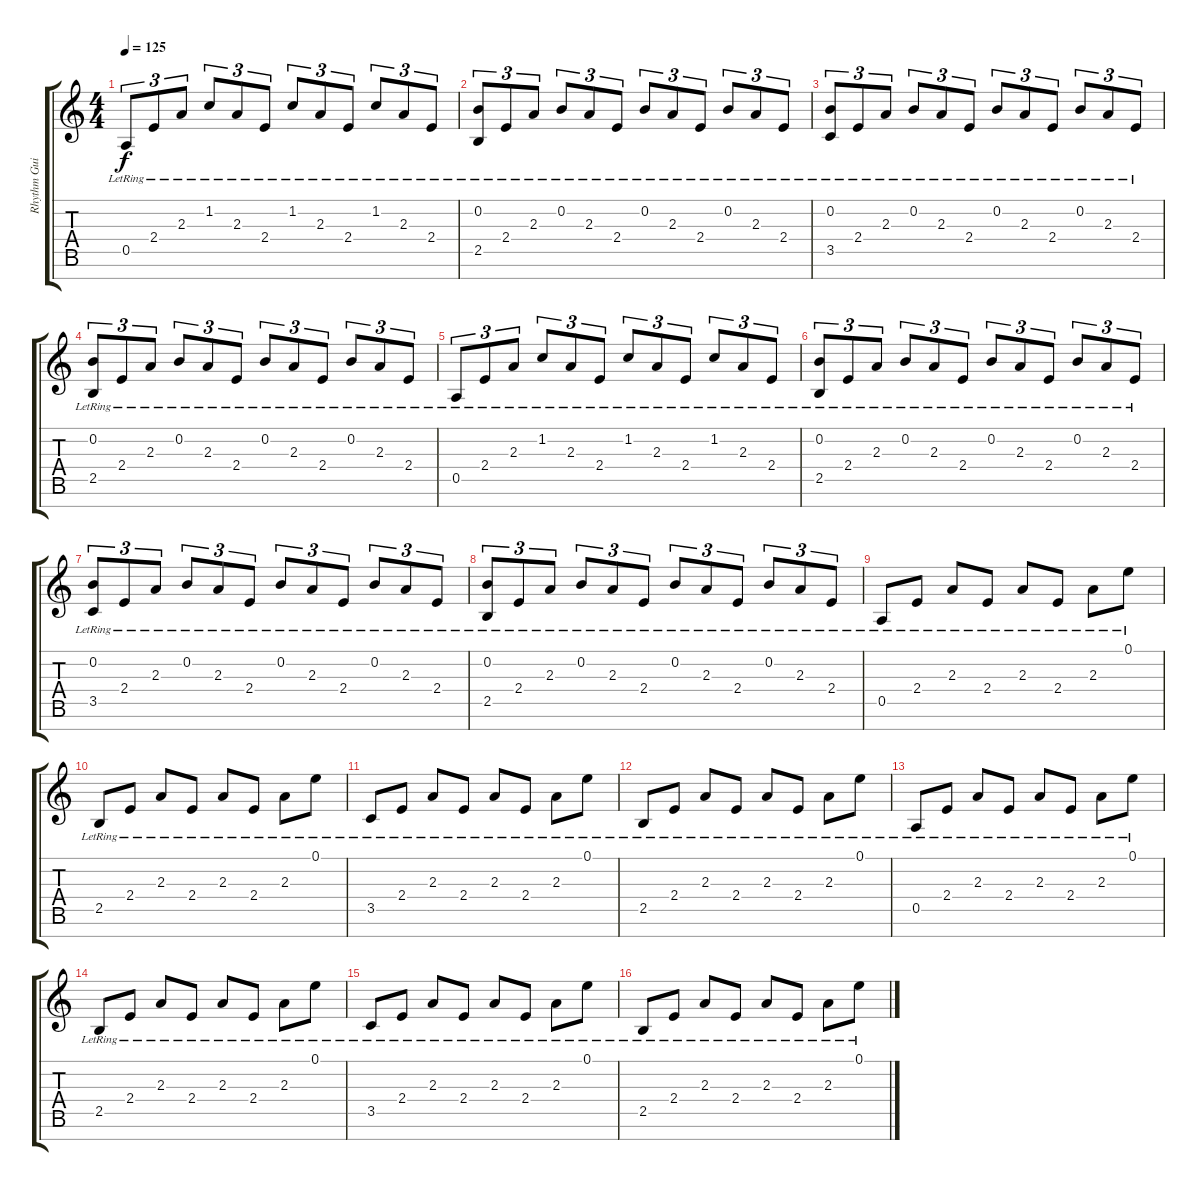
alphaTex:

\track ("Rhythm Guitar" "Rhythm Gui") {instrument electricguitarclean}
\staff {score tabs}
\tuning (E4 B3 G3 D3 A2 E2 B1) {hide}
\ts (4 4)
\tempo 125
\clef g2
\ks c
0.5{lr}.8{tu (3 2) dy f instrument electricguitarclean} 2.4{lr}.8{tu (3 2)} 2.3{lr}.8{tu (3 2)} 1.2{lr}.8{tu (3 2)} 2.3{lr}.8{tu (3 2)} 2.4{lr}.8{tu (3 2)} 1.2{lr}.8{tu (3 2)} 2.3{lr}.8{tu (3 2)} 2.4{lr}.8{tu (3 2)} 1.2{lr}.8{tu (3 2)} 2.3{lr}.8{tu (3 2)} 2.4{lr}.8{tu (3 2)} |
(0.2{lr} 2.5{lr}).8{tu (3 2)} 2.4{lr}.8{tu (3 2)} 2.3{lr}.8{tu (3 2)} 0.2{lr}.8{tu (3 2)} 2.3{lr}.8{tu (3 2)} 2.4{lr}.8{tu (3 2)} 0.2{lr}.8{tu (3 2)} 2.3{lr}.8{tu (3 2)} 2.4{lr}.8{tu (3 2)} 0.2{lr}.8{tu (3 2)} 2.3{lr}.8{tu (3 2)} 2.4{lr}.8{tu (3 2)} |
(0.2{lr} 3.5{lr}).8{tu (3 2)} 2.4{lr}.8{tu (3 2)} 2.3{lr}.8{tu (3 2)} 0.2{lr}.8{tu (3 2)} 2.3{lr}.8{tu (3 2)} 2.4{lr}.8{tu (3 2)} 0.2{lr}.8{tu (3 2)} 2.3{lr}.8{tu (3 2)} 2.4{lr}.8{tu (3 2)} 0.2{lr}.8{tu (3 2)} 2.3{lr}.8{tu (3 2)} 2.4{lr}.8{tu (3 2)} |
(0.2{lr} 2.5{lr}).8{tu (3 2)} 2.4{lr}.8{tu (3 2)} 2.3{lr}.8{tu (3 2)} 0.2{lr}.8{tu (3 2)} 2.3{lr}.8{tu (3 2)} 2.4{lr}.8{tu (3 2)} 0.2{lr}.8{tu (3 2)} 2.3{lr}.8{tu (3 2)} 2.4{lr}.8{tu (3 2)} 0.2{lr}.8{tu (3 2)} 2.3{lr}.8{tu (3 2)} 2.4{lr}.8{tu (3 2)} |
0.5{lr}.8{tu (3 2)} 2.4{lr}.8{tu (3 2)} 2.3{lr}.8{tu (3 2)} 1.2{lr}.8{tu (3 2)} 2.3{lr}.8{tu (3 2)} 2.4{lr}.8{tu (3 2)} 1.2{lr}.8{tu (3 2)} 2.3{lr}.8{tu (3 2)} 2.4{lr}.8{tu (3 2)} 1.2{lr}.8{tu (3 2)} 2.3{lr}.8{tu (3 2)} 2.4{lr}.8{tu (3 2)} |
(0.2{lr} 2.5{lr}).8{tu (3 2)} 2.4{lr}.8{tu (3 2)} 2.3{lr}.8{tu (3 2)} 0.2{lr}.8{tu (3 2)} 2.3{lr}.8{tu (3 2)} 2.4{lr}.8{tu (3 2)} 0.2{lr}.8{tu (3 2)} 2.3{lr}.8{tu (3 2)} 2.4{lr}.8{tu (3 2)} 0.2{lr}.8{tu (3 2)} 2.3{lr}.8{tu (3 2)} 2.4{lr}.8{tu (3 2)} |
(0.2{lr} 3.5{lr}).8{tu (3 2)} 2.4{lr}.8{tu (3 2)} 2.3{lr}.8{tu (3 2)} 0.2{lr}.8{tu (3 2)} 2.3{lr}.8{tu (3 2)} 2.4{lr}.8{tu (3 2)} 0.2{lr}.8{tu (3 2)} 2.3{lr}.8{tu (3 2)} 2.4{lr}.8{tu (3 2)} 0.2{lr}.8{tu (3 2)} 2.3{lr}.8{tu (3 2)} 2.4{lr}.8{tu (3 2)} |
(0.2{lr} 2.5{lr}).8{tu (3 2)} 2.4{lr}.8{tu (3 2)} 2.3{lr}.8{tu (3 2)} 0.2{lr}.8{tu (3 2)} 2.3{lr}.8{tu (3 2)} 2.4{lr}.8{tu (3 2)} 0.2{lr}.8{tu (3 2)} 2.3{lr}.8{tu (3 2)} 2.4{lr}.8{tu (3 2)} 0.2{lr}.8{tu (3 2)} 2.3{lr}.8{tu (3 2)} 2.4{lr}.8{tu (3 2)} |
0.5{lr}.8 2.4{lr}.8 2.3{lr}.8 2.4{lr}.8 2.3{lr}.8 2.4{lr}.8 2.3{lr}.8 0.1{lr}.8 |
2.5{lr}.8 2.4{lr}.8 2.3{lr}.8 2.4{lr}.8 2.3{lr}.8 2.4{lr}.8 2.3{lr}.8 0.1{lr}.8 |
3.5{lr}.8 2.4{lr}.8 2.3{lr}.8 2.4{lr}.8 2.3{lr}.8 2.4{lr}.8 2.3{lr}.8 0.1{lr}.8 |
2.5{lr}.8 2.4{lr}.8 2.3{lr}.8 2.4{lr}.8 2.3{lr}.8 2.4{lr}.8 2.3{lr}.8 0.1{lr}.8 |
0.5{lr}.8 2.4{lr}.8 2.3{lr}.8 2.4{lr}.8 2.3{lr}.8 2.4{lr}.8 2.3{lr}.8 0.1{lr}.8 |
2.5{lr}.8 2.4{lr}.8 2.3{lr}.8 2.4{lr}.8 2.3{lr}.8 2.4{lr}.8 2.3{lr}.8 0.1{lr}.8 |
3.5{lr}.8 2.4{lr}.8 2.3{lr}.8 2.4{lr}.8 2.3{lr}.8 2.4{lr}.8 2.3{lr}.8 0.1{lr}.8 |
2.5{lr}.8 2.4{lr}.8 2.3{lr}.8 2.4{lr}.8 2.3{lr}.8 2.4{lr}.8 2.3{lr}.8 0.1{lr}.8
